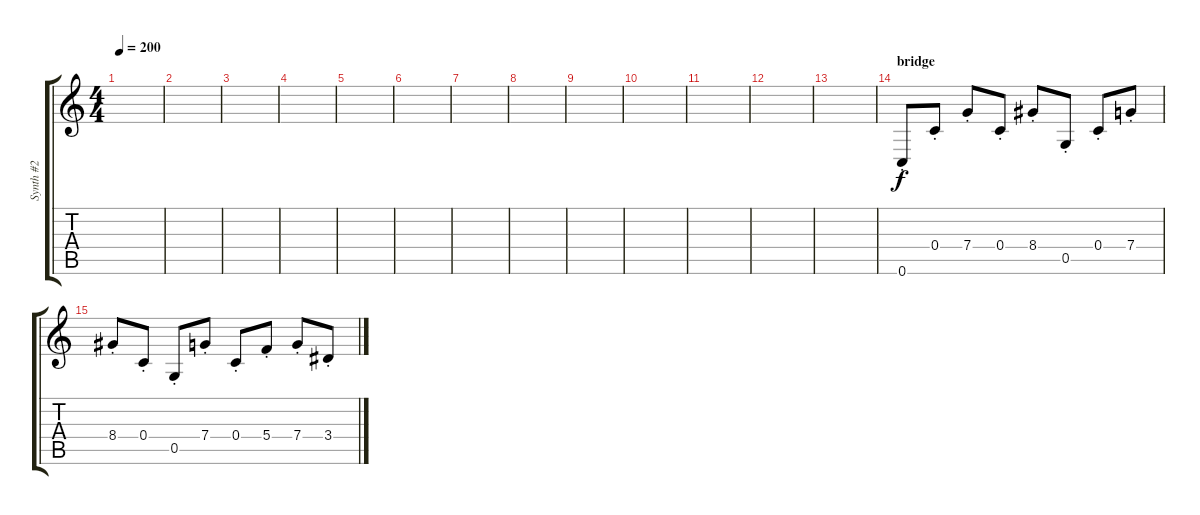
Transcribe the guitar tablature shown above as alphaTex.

\track ("Synth #2" "Synth #2") {instrument synthbass1}
\staff {score tabs}
\tuning (D4 A3 F3 C3 G2 C2) {hide}
\ts (4 4)
\tempo 200
\clef g2
\ks c
|
|
|
|
|
|
|
|
|
|
|
|
|
\section ("" "bridge")
0.6{st}.8 0.4{st}.8 7.4{st}.8 0.4{st}.8 8.4{st}.8 0.5{st}.8 0.4{st}.8 7.4{st}.8 |
8.4{st}.8 0.4{st}.8 0.5{st}.8 7.4{st}.8 0.4{st}.8 5.4{st}.8 7.4{st}.8 3.4{st}.8
